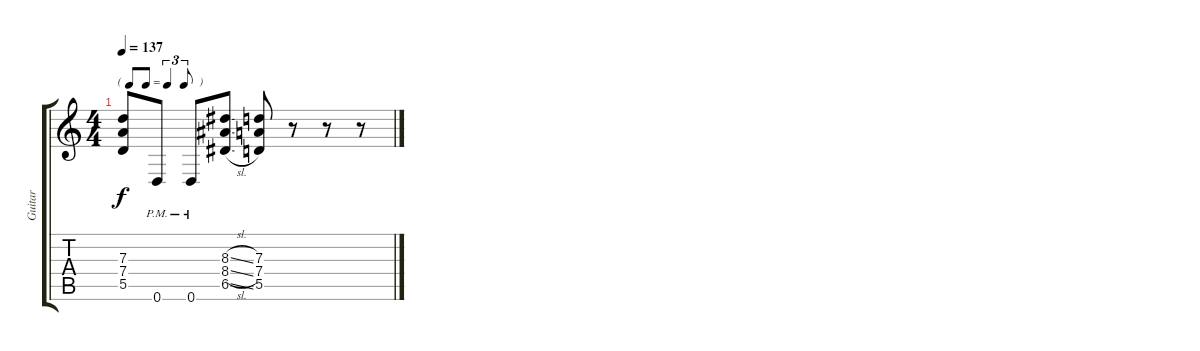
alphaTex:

\track ("Guitar" "Guitar") {instrument distortionguitar}
\staff {score tabs}
\tuning (E4 B3 G3 D3 A2 D2) {hide}
\ts (4 4)
\tf triplet8th
\tempo 137
\clef g2
\ks c
(7.3 7.4 5.5).8{dy f} 0.6{pm}.8 0.6{pm}.8 (8.3{sl} 8.4{sl} 6.5{sl}).8 (7.3 7.4 5.5).8 r.8 r.8 r.8
